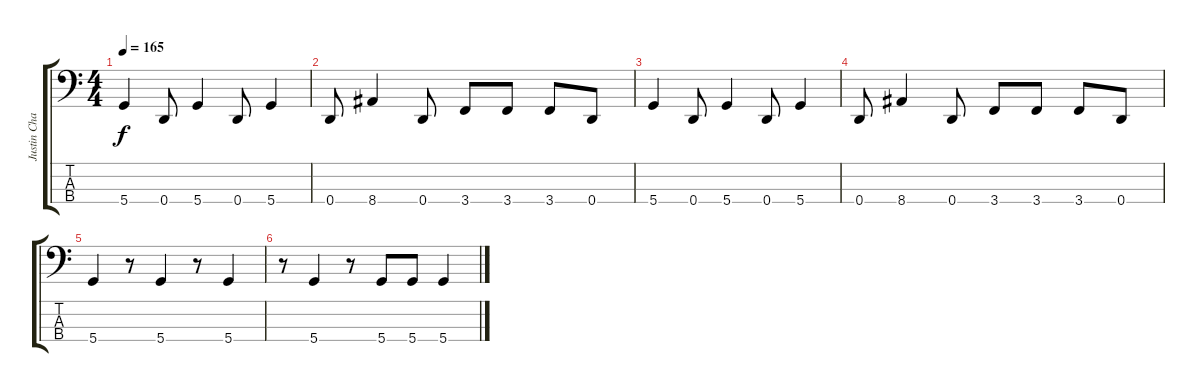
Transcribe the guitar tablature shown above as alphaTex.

\track ("Justin Chancellor / bass guitar" "Justin Cha") {instrument electricbassfinger}
\staff {score tabs}
\tuning (G2 D2 A1 D1) {hide}
\ts (4 4)
\tempo 165
\clef f4
\ks c
5.4.4{dy f} 0.4.8 5.4.4 0.4.8 5.4.4 |
0.4.8 8.4.4 0.4.8 3.4.8 3.4.8 3.4.8 0.4.8 |
5.4.4 0.4.8 5.4.4 0.4.8 5.4.4 |
0.4.8 8.4.4 0.4.8 3.4.8 3.4.8 3.4.8 0.4.8 |
5.4.4 r.8 5.4.4 r.8 5.4.4 |
r.8 5.4.4 r.8 5.4.8 5.4.8 5.4.4
